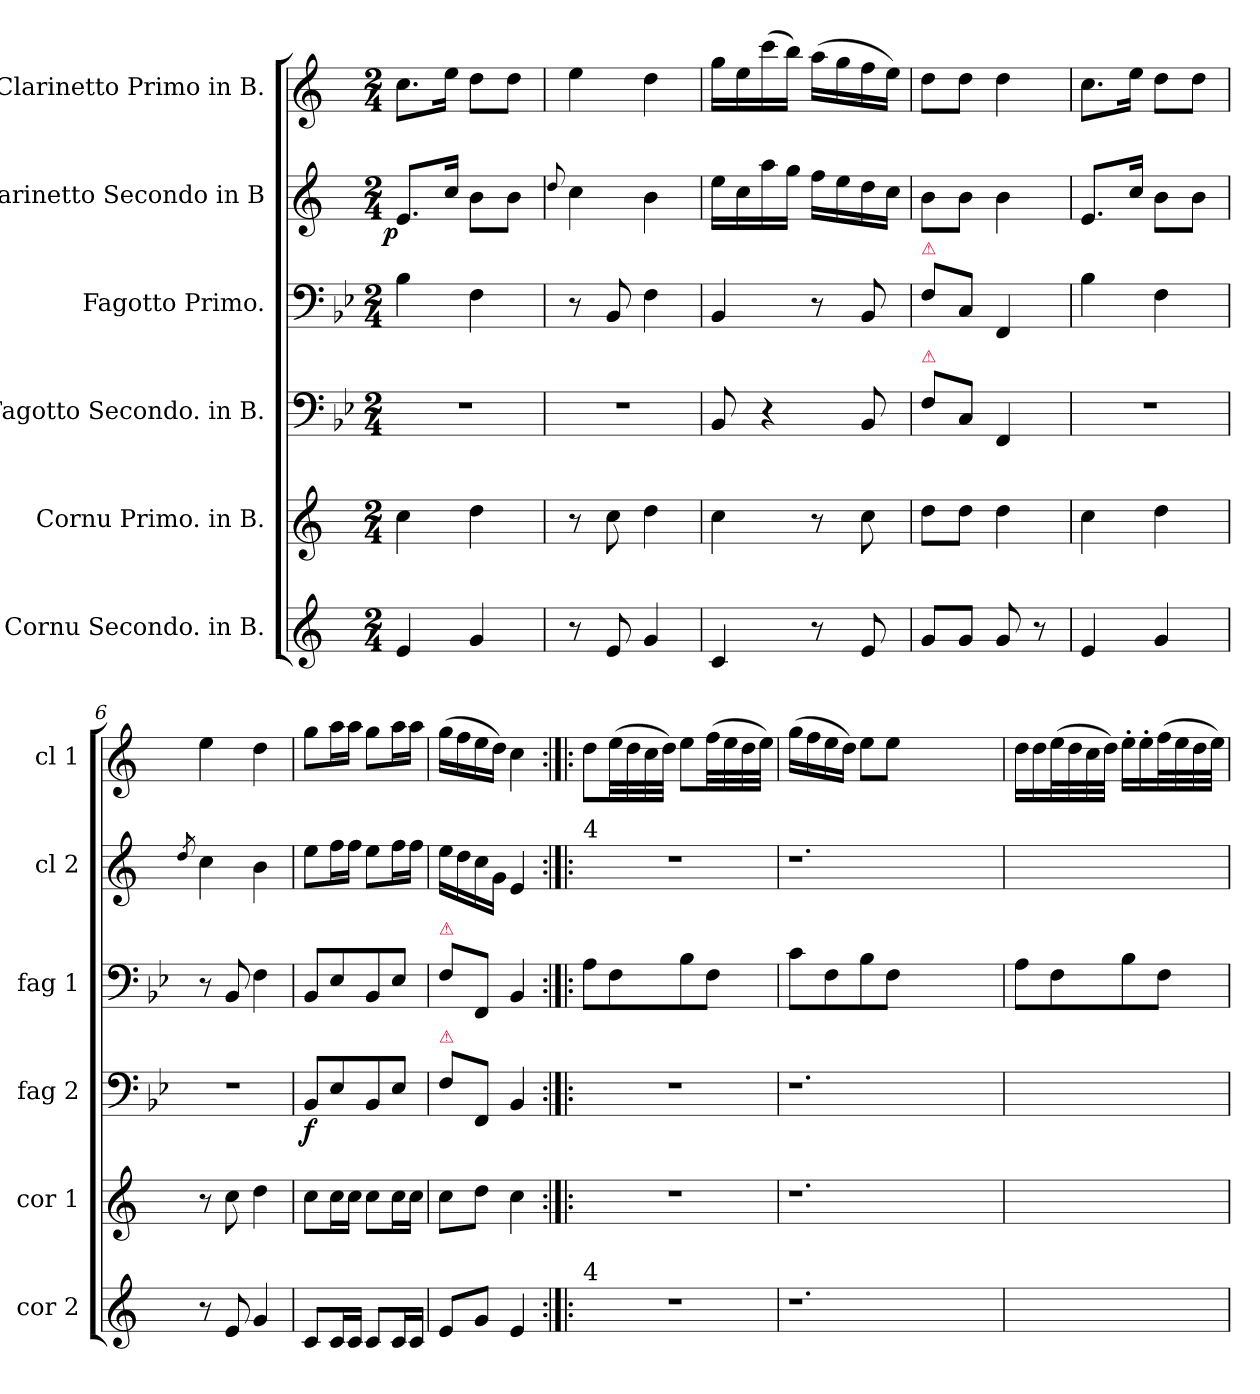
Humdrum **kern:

**kern	**dynam	**kern	**dynam	**kern	**dynam	**kern	**kern	**dynam	**kern
*part6	*part6	*part5	*part5	*part4	*part4	*part3	*part2	*part2	*part1
*staff6	*staff6	*staff5	*staff5	*staff4	*staff4	*staff3	*staff2	*staff2	*staff1
*I"Cornu Secondo. in B.	*	*I"Cornu Primo. in B.	*	*I"Fagotto Secondo. in B.	*	*I"Fagotto Primo.	*I"Clarinetto Secondo in B	*	*I"Clarinetto Primo in B.
*I'cor 2	*	*I'cor 1	*	*I'fag 2	*	*I'fag 1	*I'cl 2	*	*I'cl 1
*clefG2	*	*clefG2	*	*clefF4	*	*clefF4	*clefG2	*	*clefG2
*ITrd1c2	*	*ITrd1c2	*	*	*	*	*ITrd1c2	*	*ITrd1c2
*k[b-e-]	*	*k[b-e-]	*	*k[b-e-]	*	*k[b-e-]	*k[b-e-]	*	*k[b-e-]
*M2/4	*	*M2/4	*	*M2/4	*	*M2/4	*M2/4	*	*M2/4
=1	=1	=1	=1	=1	=1	=1	=1	=1	=1
!	!	!	!LO:DY:rj	!	!	!	!	!LO:DY:rj	!
4d/	.	4b-\	p&colon;	2r	.	4B-\	8.d/L	p	8.b-\L
.	.	.	.	.	.	.	16b-/Jk	.	16dd\Jk
!	!LO:DY:rj	!	!	!	!	!	!	!	!
4f/	p&colon;	4cc\	.	.	.	4F\	8a\L	.	8cc\L
.	.	.	.	.	.	.	8a\J	.	8cc\J
=2	=2	=2	=2	=2	=2	=2	=2	=2	=2
.	.	.	.	.	.	.	8qqcc/	.	.
8r	.	8r	.	2r	.	8r	4b-\	.	4dd\
8d/	.	8b-\	.	.	.	8BB-/	.	.	.
4f/	.	4cc\	.	.	.	4F\	4a\	.	4cc\
=3	=3	=3	=3	=3	=3	=3	=3	=3	=3
4B-/	.	4b-\	.	8BB-/	.	4BB-/	16dd\LL	.	16ff\LL
.	.	.	.	.	.	.	16b-\	.	16dd\
.	.	.	.	4r	.	.	16gg\	.	(16bb-\
.	.	.	.	.	.	.	16ff\JJ	.	16aa\JJ)
8r	.	8r	.	.	.	8r	16ee-\LL	.	(16gg\LL
.	.	.	.	.	.	.	16dd\	.	16ff\
8d/	.	8b-\	.	8BB-/	.	8BB-/	16cc\	.	16ee-\
.	.	.	.	.	.	.	16b-\JJ	.	16dd\JJ)
=4	=4	=4	=4	=4	=4	=4	=4	=4	=4
!	!	!	!	!	!	!LO:TX:a:color=crimson:t=⚠	!	!	!
!	!	!	!	!LO:TX:a:color=crimson:t=⚠	!	!	!	!	!
8f/L	.	8cc\L	.	8F\L	.	8F\L	8a\L	.	8cc\L
8f/J	.	8cc\J	.	8C/J	.	8C/J	8a\J	.	8cc\J
8f/	.	4cc\	.	4FF/	.	4FF/	4a\	.	4cc\
8r	.	.	.	.	.	.	.	.	.
=5	=5	=5	=5	=5	=5	=5	=5	=5	=5
4d/	.	4b-\	.	2r	.	4B-\	8.d/L	.	8.b-\L
.	.	.	.	.	.	.	16b-/Jk	.	16dd\Jk
4f/	.	4cc\	.	.	.	4F\	8a\L	.	8cc\L
.	.	.	.	.	.	.	8a\J	.	8cc\J
=6	=6	=6	=6	=6	=6	=6	=6	=6	=6
.	.	.	.	.	.	.	8qcc/	.	.
8r	.	8r	.	2r	.	8r	4b-\	.	4dd\
8d/	.	8b-\	.	.	.	8BB-/	.	.	.
4f/	.	4cc\	.	.	.	4F\	4a\	.	4cc\
=7	=7	=7	=7	=7	=7	=7	=7	=7	=7
8B-/L	.	8b-\L	.	8BB-/L	f	8BB-/L	8dd\L	.	8ff\L
16B-/L	.	16b-\L	.	8E-/	.	8E-/	16ee-\L	.	16gg\L
16B-/JJ	.	16b-\JJ	.	.	.	.	16ee-\JJ	.	16gg\JJ
8B-/L	.	8b-\L	.	8BB-/	.	8BB-/	8dd\L	.	8ff\L
16B-/L	.	16b-\L	.	8E-/J	.	8E-/J	16ee-\L	.	16gg\L
16B-/JJ	.	16b-\JJ	.	.	.	.	16ee-\JJ	.	16gg\JJ
=8	=8	=8	=8	=8	=8	=8	=8	=8	=8
!	!	!	!	!	!	!LO:TX:a:color=crimson:t=⚠	!	!	!
!	!	!	!	!LO:TX:a:color=crimson:t=⚠	!	!	!	!	!
8d/L	.	8b-\L	.	8F\L	.	8F\L	16dd\LL	.	(16ff\LL
.	.	.	.	.	.	.	16cc\	.	16ee-\
8f/J	.	8cc\J	.	8FF/J	.	8FF/J	16b-\	.	16dd\
.	.	.	.	.	.	.	16f\JJ	.	16cc\JJ)
4d/	.	4b-\	.	4BB-/	.	4BB-/	4d/	.	4b-\
=9:|!|:	=9:|!|:	=9:|!|:	=9:|!|:	=9:|!|:	=9:|!|:	=9:|!|:	=9:|!|:	=9:|!|:	=9:|!|:
!	!	!	!	!	!	!	!LO:TX:a:t=4	!	!
!LO:TX:a:t=4	!	!	!	!	!	!	!	!	!
2r	.	2r	.	2r	.	8A\L	2r	.	8cc\L
.	.	.	.	.	.	8F\	.	.	(32dd\LL
.	.	.	.	.	.	.	.	.	32cc\
.	.	.	.	.	.	.	.	.	32b-\
.	.	.	.	.	.	.	.	.	32cc\JJJ)
.	.	.	.	.	.	8B-\	.	.	8dd\L
.	.	.	.	.	.	8F\J	.	.	(32ee-\LL
.	.	.	.	.	.	.	.	.	32dd\
.	.	.	.	.	.	.	.	.	32cc\
.	.	.	.	.	.	.	.	.	32dd\JJJ)
=10	=10	=10	=10	=10	=10	=10	=10	=10	=10
1.r	.	1.r	.	1.r	.	8c\L	1.r	.	(16ff\LL
.	.	.	.	.	.	.	.	.	16ee-\
.	.	.	.	.	.	8F\	.	.	16dd\
.	.	.	.	.	.	.	.	.	16cc\JJ)
.	.	.	.	.	.	8B-\	.	.	8dd\L
.	.	.	.	.	.	8F\J	.	.	8dd\J
.	.	.	.	.	.	1ryy	.	.	1ryy
=11	=11	=11	=11	=11	=11	=11	=11	=11	=11
2ryy	.	2ryy	.	2ryy	.	8A\L	2ryy	.	16cc\LL
.	.	.	.	.	.	.	.	.	16cc\
.	.	.	.	.	.	8F\	.	.	(32dd\L
.	.	.	.	.	.	.	.	.	32cc\
.	.	.	.	.	.	.	.	.	32b-\
.	.	.	.	.	.	.	.	.	32cc\JJJ)
.	.	.	.	.	.	8B-\	.	.	16dd'\LL
.	.	.	.	.	.	.	.	.	16dd'\
.	.	.	.	.	.	8F\J	.	.	(32ee-\L
.	.	.	.	.	.	.	.	.	32dd\
.	.	.	.	.	.	.	.	.	32cc\
.	.	.	.	.	.	.	.	.	32dd\JJJ)
=	=	=	=	=	=	=	=	=	=
*-	*-	*-	*-	*-	*-	*-	*-	*-	*-
